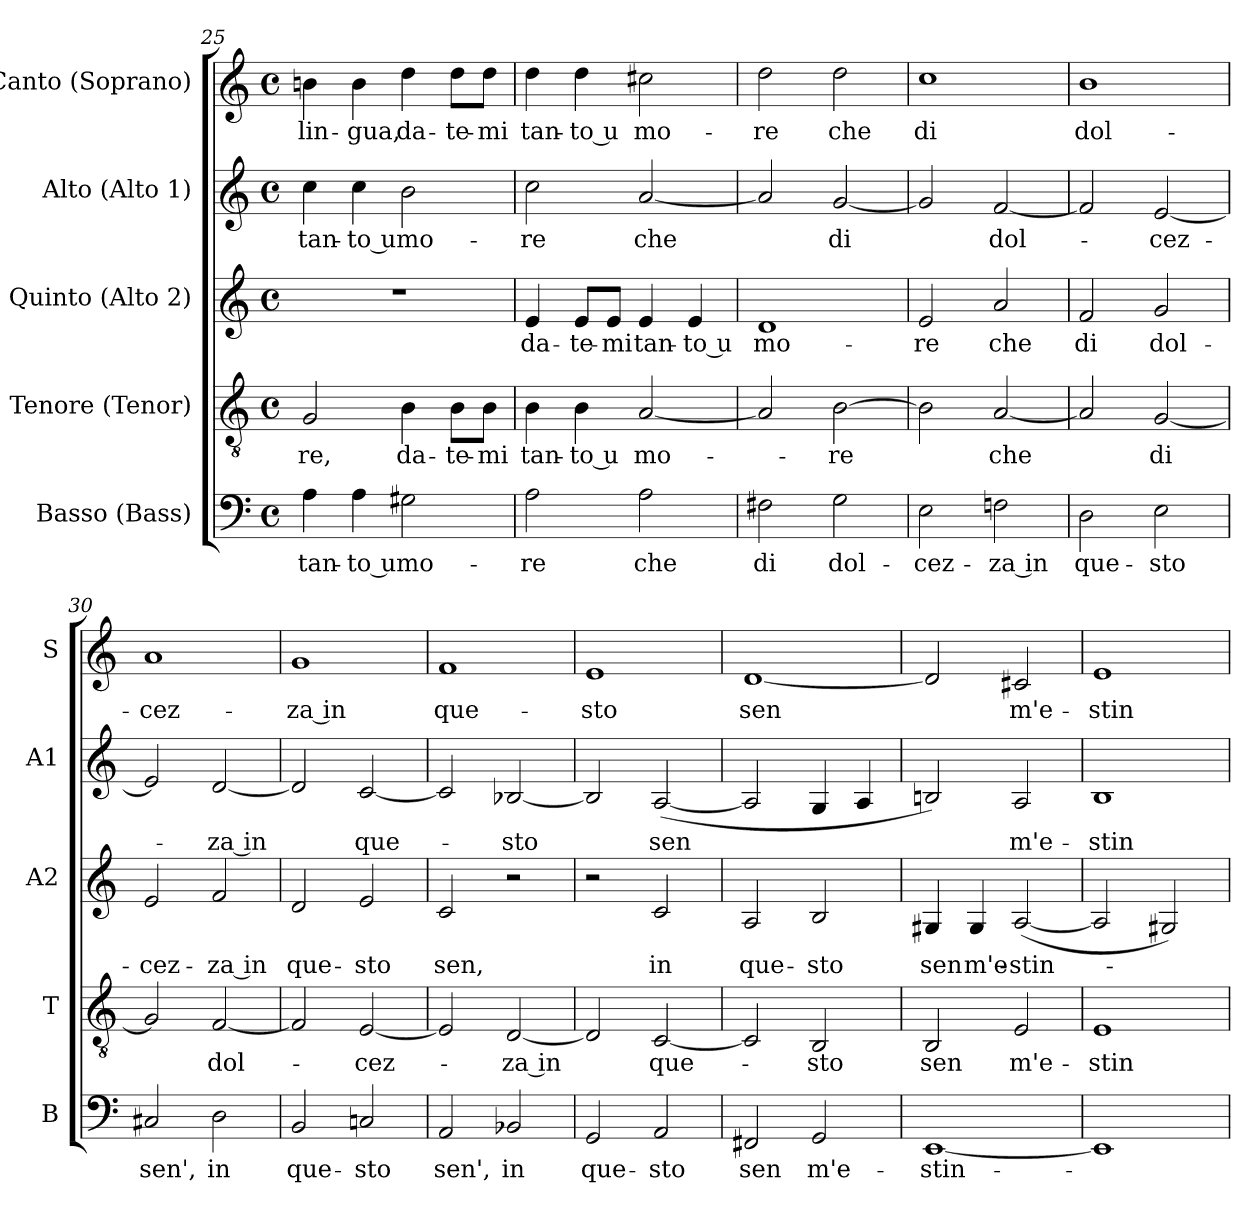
**kern	**text	**kern	**text	**kern	**text	**kern	**text	**kern	**text
*part5	*part5	*part4	*part4	*part3	*part3	*part2	*part2	*part1	*part1
*staff5	*staff5	*staff4	*staff4	*staff3	*staff3	*staff2	*staff2	*staff1	*staff1
*I"Basso (Bass)	*	*I"Tenore (Tenor)	*	*I"Quinto (Alto 2)	*	*I"Alto (Alto 1)	*	*I"Canto (Soprano)	*
*I'B	*	*I'T	*	*I'A2	*	*I'A1	*	*I'S	*
!!LO:LB:g=z
*clefF4	*	*clefGv2	*	*clefG2	*	*clefG2	*	*clefG2	*
*k[]	*	*k[]	*	*k[]	*	*k[]	*	*k[]	*
*M4/4	*	*M4/4	*	*M4/4	*	*M4/4	*	*M4/4	*
*met(c)	*	*met(c)	*	*met(c)	*	*met(c)	*	*met(c)	*
=25	=25	=25	=25	=25	=25	=25	=25	=25	=25
!	!LO:LY:b	!	!LO:LY:b	!	!	!	!LO:LY:b	!	!LO:LY:b
4A\	tan-	2G/	-re,	1r	.	4cc\	tan-	4bni\	lin-
!	!LO:LY:b	!	!	!	!	!	!LO:LY:b	!	!LO:LY:b
4A\	to u	.	.	.	.	4cc\	to u	4b\	-gua,
!	!LO:LY:b	!	!LO:LY:b	!	!	!	!LO:LY:b	!	!LO:LY:b
2G#X\	-mo-	4B\	da-	.	.	2b\	-mo-	4dd\	da-
!	!	!	!LO:LY:b	!	!	!	!	!	!LO:LY:b
.	.	8B\L	-te-	.	.	.	.	8dd\L	-te-
!	!	!	!LO:LY:b	!	!	!	!	!	!LO:LY:b
.	.	8B\J	-mi	.	.	.	.	8dd\J	-mi
=26	=26	=26	=26	=26	=26	=26	=26	=26	=26
!	!LO:LY:b	!	!LO:LY:b	!	!LO:LY:b	!	!LO:LY:b	!	!LO:LY:b
2A\	-re	4B\	tan-	4e/	da-	2cc\	-re	4dd\	tan-
!	!	!	!LO:LY:b	!	!LO:LY:b	!	!	!	!LO:LY:b
.	.	4B\	to u	8e/L	-te-	.	.	4dd\	to u
!	!	!	!	!	!LO:LY:b	!	!	!	!
.	.	.	.	8e/J	-mi	.	.	.	.
!	!LO:LY:b	!	!LO:LY:b	!	!LO:LY:b	!	!LO:LY:b	!	!LO:LY:b
2A\	che	[2A/	-mo-	4e/	tan-	[2a/	che	2cc#X\	-mo-
!	!	!	!	!	!LO:LY:b	!	!	!	!
.	.	.	.	4e/	to u	.	.	.	.
=27	=27	=27	=27	=27	=27	=27	=27	=27	=27
!	!LO:LY:b	!	!	!	!LO:LY:b	!	!	!	!LO:LY:b
2F#X\	di	2A/]	.	1d	-mo-	2a/]	.	2dd\	-re
!	!LO:LY:b	!	!LO:LY:b	!	!	!	!LO:LY:b	!	!LO:LY:b
2G\	dol-	[2B\	-re	.	.	[2g/	di	2dd\	che
=28	=28	=28	=28	=28	=28	=28	=28	=28	=28
!	!LO:LY:b	!	!	!	!LO:LY:b	!	!	!	!LO:LY:b
2E\	-cez-	2B\]	.	2e/	-re	2g/]	.	1cc	di
!	!LO:LY:b	!	!LO:LY:b	!	!LO:LY:b	!	!LO:LY:b	!	!
2Fni\	za in	[2A/	che	2a/	che	[2f/	dol-	.	.
=29	=29	=29	=29	=29	=29	=29	=29	=29	=29
!	!LO:LY:b	!	!	!	!LO:LY:b	!	!	!	!LO:LY:b
2D\	que-	2A/]	.	2f/	di	2f/]	.	1b	dol-
!	!LO:LY:b	!	!LO:LY:b	!	!LO:LY:b	!	!LO:LY:b	!	!
2E\	-sto	[2G/	di	2g/	dol-	[2e/	-cez-	.	.
=30	=30	=30	=30	=30	=30	=30	=30	=30	=30
!	!LO:LY:b	!	!	!	!LO:LY:b	!	!	!	!LO:LY:b
2C#X/	sen',	2G/]	.	2e/	-cez-	2e/]	.	1a	-cez-
!	!LO:LY:b	!	!LO:LY:b	!	!LO:LY:b	!	!LO:LY:b	!	!
2D\	in	[2F/	dol-	2f/	za in	[2d/	za in	.	.
!!LO:PB:g=z
=31	=31	=31	=31	=31	=31	=31	=31	=31	=31
!	!LO:LY:b	!	!	!	!LO:LY:b	!	!	!	!LO:LY:b
2BB/	que-	2F/]	.	2d/	que-	2d/]	.	1g	za in
!	!LO:LY:b	!	!LO:LY:b	!	!LO:LY:b	!	!LO:LY:b	!	!
2Cni/	-sto	[2E/	-cez-	2e/	-sto	[2c/	que-	.	.
=32	=32	=32	=32	=32	=32	=32	=32	=32	=32
!	!LO:LY:b	!	!	!	!LO:LY:b	!	!	!	!LO:LY:b
2AA/	sen',	2E/]	.	2c/	sen,	2c/]	.	1f	que-
!	!LO:LY:b	!	!LO:LY:b	!	!	!	!LO:LY:b	!	!
2BB-X/	in	[2D/	za in	2r	.	[2B-X/	-sto	.	.
=33	=33	=33	=33	=33	=33	=33	=33	=33	=33
!	!LO:LY:b	!	!	!	!	!	!	!	!LO:LY:b
2GG/	que-	2D/]	.	2r	.	2B-/]	.	1e	-sto
!	!LO:LY:b	!	!LO:LY:b	!	!LO:LY:b	!	!LO:LY:b	!	!
2AA/	-sto	[2C/	que-	2c/	in	(>[2A/	sen	.	.
=34	=34	=34	=34	=34	=34	=34	=34	=34	=34
!	!LO:LY:b	!	!	!	!LO:LY:b	!	!	!	!LO:LY:b
2FF#X/	sen	2C/]	.	2A/	que-	2A/]	.	[1d	sen
!	!LO:LY:b	!	!LO:LY:b	!	!LO:LY:b	!	!	!	!
2GG/	m'e-	2BB/	-sto	2B/	-sto	4G/	.	.	.
.	.	.	.	.	.	4A/	.	.	.
=35	=35	=35	=35	=35	=35	=35	=35	=35	=35
!	!LO:LY:b	!	!LO:LY:b	!	!LO:LY:b	!	!	!	!
[1EE	-stin-	2BB/	sen	4G#X/	sen	2Bni/)	.	2d/]	.
!	!	!	!	!	!LO:LY:b	!	!	!	!
.	.	.	.	4G#/	m'e-	.	.	.	.
!	!	!	!LO:LY:b	!	!LO:LY:b	!	!LO:LY:b	!	!LO:LY:b
.	.	2E/	m'e-	(<[2A/	-stin-	2A/	m'e-	2c#X/	m'e-
=36	=36	=36	=36	=36	=36	=36	=36	=36	=36
!	!	!	!LO:LY:b	!	!	!	!LO:LY:b	!	!LO:LY:b
1EE]	.	1E	-stin-	2A/]	.	1B	-stin-	1e	-stin-
.	.	.	.	2G#X/)	.	.	.	.	.
=	=	=	=	=	=	=	=	=	=
*-	*-	*-	*-	*-	*-	*-	*-	*-	*-
